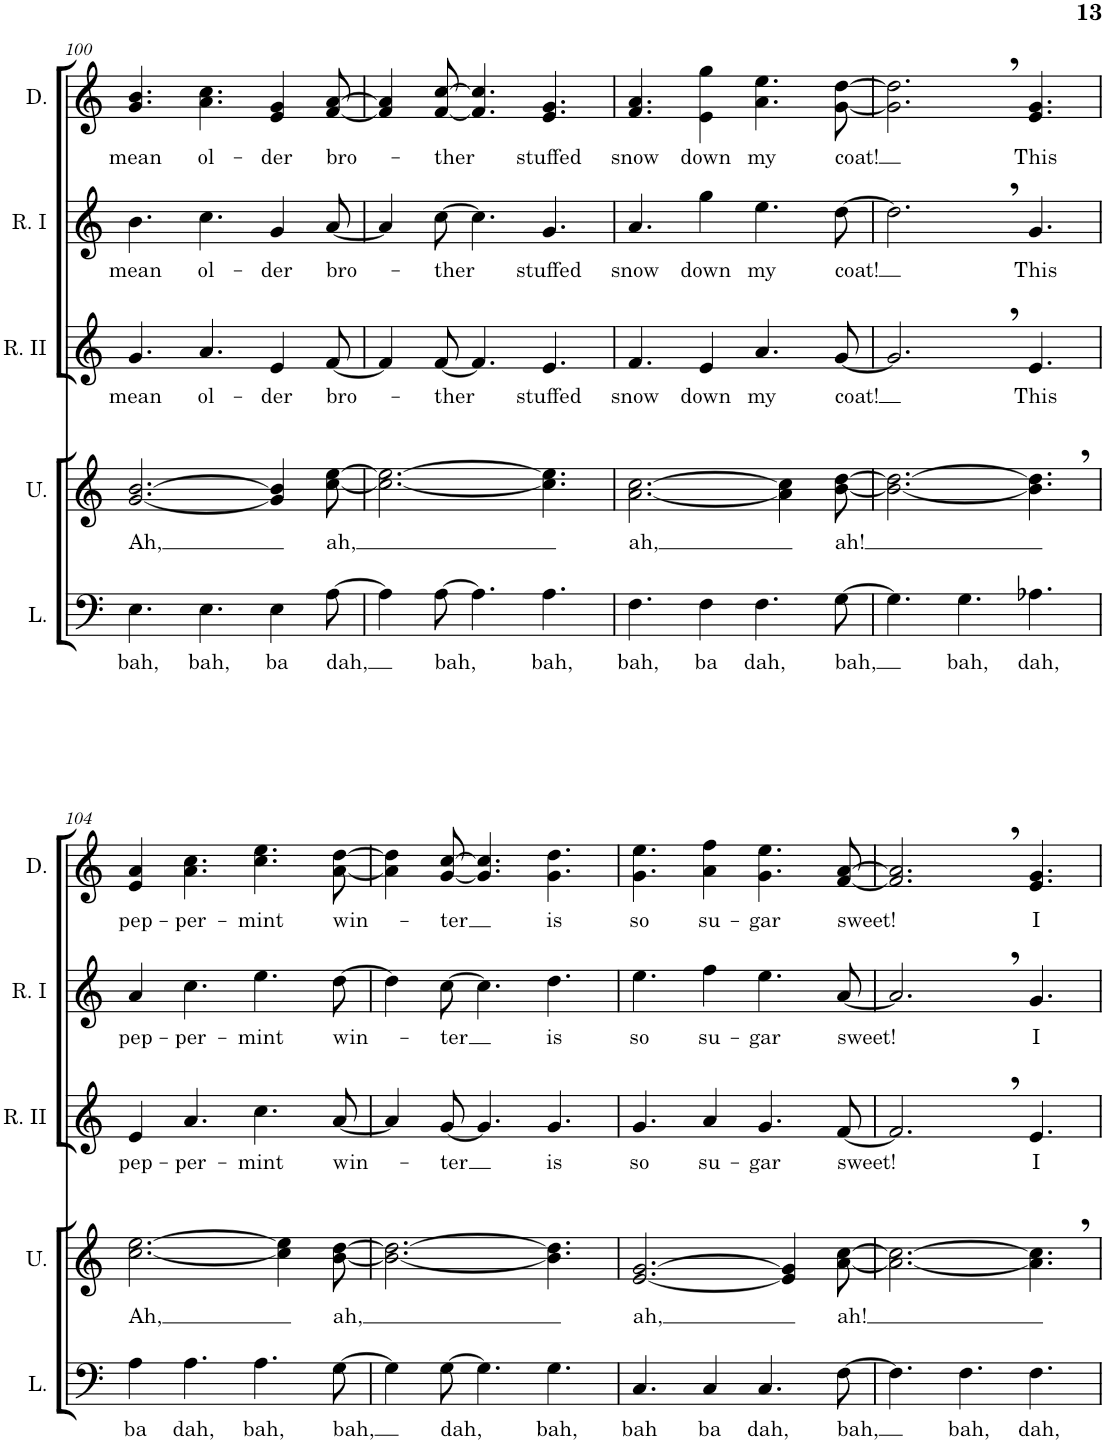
**kern	**text	**kern	**text	**kern	**text	**kern	**text	**kern	**text
*part5	*part5	*part4	*part4	*part3	*part3	*part2	*part2	*part1	*part1
*staff5	*staff5	*staff4	*staff4	*staff3	*staff3	*staff2	*staff2	*staff1	*staff1
*I"Lower Voices	*	*I"Upper Voices	*	*I"Round II	*	*I"Round I	*	*I"Duet	*
*I'L.	*	*I'U.	*	*I'R. II	*	*I'R. I	*	*I'D.	*
!!LO:PB:g=z
*clefF4	*	*clefG2	*	*clefG2	*	*clefG2	*	*clefG2	*
*k[]	*	*k[]	*	*k[]	*	*k[]	*	*k[]	*
*M9/8	*	*M9/8	*	*M9/8	*	*M9/8	*	*M9/8	*
=100	=100	=100	=100	=100	=100	=100	=100	=100	=100
!	!LO:LY:b	!	!LO:LY:b	!	!LO:LY:b	!	!LO:LY:b	!	!LO:LY:b
4.E\	bah,	[2.g/ [2.b/	Ah,	4.g/	mean	4.b\	mean	4.g/ 4.b/	mean
!	!LO:LY:b	!	!	!	!LO:LY:b	!	!LO:LY:b	!	!LO:LY:b
4.E\	bah,	.	.	4.a/	ol-	4.cc\	ol-	4.a\ 4.cc\	ol-
!	!LO:LY:b	!	!	!	!LO:LY:b	!	!LO:LY:b	!	!LO:LY:b
4E\	ba	4g/] 4b/]	.	4e/	-der	4g/	-der	4e/ 4g/	-der
!	!LO:LY:b	!	!LO:LY:b	!	!LO:LY:b	!	!LO:LY:b	!	!LO:LY:b
[8A\	dah,	[8cc\ [8ee\	ah,	[8f/	bro-	[8a/	bro-	[8f/ [8a/	bro-
=101	=101	=101	=101	=101	=101	=101	=101	=101	=101
4A\]	.	2.cc\_ 2.ee\_	.	4f/]	.	4a/]	.	4f/] 4a/]	.
!	!LO:LY:b	!	!	!	!LO:LY:b	!	!LO:LY:b	!	!LO:LY:b
[8A\	bah,	.	.	[8f/	-ther	[8cc\	-ther	[8f/ [8cc/	-ther
4.A\]	.	.	.	4.f/]	.	4.cc\]	.	4.f/] 4.cc/]	.
!	!LO:LY:b	!	!	!	!LO:LY:b	!	!LO:LY:b	!	!LO:LY:b
4.A\	bah,	4.cc\] 4.ee\]	.	4.e/	stuffed	4.g/	stuffed	4.e/ 4.g/	stuffed
=102	=102	=102	=102	=102	=102	=102	=102	=102	=102
!	!LO:LY:b	!	!LO:LY:b	!	!LO:LY:b	!	!LO:LY:b	!	!LO:LY:b
4.F\	bah,	[2.a\ [2.cc\	ah,	4.f/	snow	4.a/	snow	4.f/ 4.a/	snow
!	!LO:LY:b	!	!	!	!LO:LY:b	!	!LO:LY:b	!	!LO:LY:b
4F\	ba	.	.	4e/	down	4gg\	down	4e\ 4gg\	down
!	!LO:LY:b	!	!	!	!LO:LY:b	!	!LO:LY:b	!	!LO:LY:b
4.F\	dah,	.	.	4.a/	my	4.ee\	my	4.a\ 4.ee\	my
.	.	4a\] 4cc\]	.	.	.	.	.	.	.
!	!LO:LY:b	!	!LO:LY:b	!	!LO:LY:b	!	!LO:LY:b	!	!LO:LY:b
[8G\	bah,	[8b\ [8dd\	ah!	[8g/	coat!	[8dd\	coat!	[8g\ [8dd\	coat!
=103	=103	=103	=103	=103	=103	=103	=103	=103	=103
4.G\]	.	2.b\_ 2.dd\_	.	2.g,/]	.	2.dd,\]	.	2.g\], 2.dd\],	.
!	!LO:LY:b	!	!	!	!	!	!	!	!
4.G\	bah,	.	.	.	.	.	.	.	.
!	!LO:LY:b	!	!	!	!LO:LY:b	!	!LO:LY:b	!	!LO:LY:b
4.A-X\	dah,	4.b\], 4.dd\],	.	4.e/	This	4.g/	This	4.e/ 4.g/	This
!!LO:LB:g=z
=104	=104	=104	=104	=104	=104	=104	=104	=104	=104
!	!LO:LY:b	!	!LO:LY:b	!	!LO:LY:b	!	!LO:LY:b	!	!LO:LY:b
4A\	ba	[2.cc\ [2.ee\	Ah,	4e/	pep-	4a/	pep-	4e/ 4a/	pep-
!	!LO:LY:b	!	!	!	!LO:LY:b	!	!LO:LY:b	!	!LO:LY:b
4.A\	dah,	.	.	4.a/	-per-	4.cc\	-per-	4.a\ 4.cc\	-per-
!	!LO:LY:b	!	!	!	!LO:LY:b	!	!LO:LY:b	!	!LO:LY:b
4.A\	bah,	.	.	4.cc\	-mint	4.ee\	-mint	4.cc\ 4.ee\	-mint
.	.	4cc\] 4ee\]	.	.	.	.	.	.	.
!	!LO:LY:b	!	!LO:LY:b	!	!LO:LY:b	!	!LO:LY:b	!	!LO:LY:b
[8G\	bah,	[8b\ [8dd\	ah,	[8a/	win-	[8dd\	win-	[8a\ [8dd\	win-
=105	=105	=105	=105	=105	=105	=105	=105	=105	=105
4G\]	.	2.b\_ 2.dd\_	.	4a/]	.	4dd\]	.	4a\] 4dd\]	.
!	!LO:LY:b	!	!	!	!LO:LY:b	!	!LO:LY:b	!	!LO:LY:b
[8G\	dah,	.	.	[8g/	-ter	[8cc\	-ter	[8g/ [8cc/	-ter
4.G\]	.	.	.	4.g/]	.	4.cc\]	.	4.g/] 4.cc/]	.
!	!LO:LY:b	!	!	!	!LO:LY:b	!	!LO:LY:b	!	!LO:LY:b
4.G\	bah,	4.b\] 4.dd\]	.	4.g/	is	4.dd\	is	4.g\ 4.dd\	is
=106	=106	=106	=106	=106	=106	=106	=106	=106	=106
!	!LO:LY:b	!	!LO:LY:b	!	!LO:LY:b	!	!LO:LY:b	!	!LO:LY:b
4.C/	bah	[2.e/ [2.g/	ah,	4.g/	so	4.ee\	so	4.g\ 4.ee\	so
!	!LO:LY:b	!	!	!	!LO:LY:b	!	!LO:LY:b	!	!LO:LY:b
4C/	ba	.	.	4a/	su-	4ff\	su-	4a\ 4ff\	su-
!	!LO:LY:b	!	!	!	!LO:LY:b	!	!LO:LY:b	!	!LO:LY:b
4.C/	dah,	.	.	4.g/	-gar	4.ee\	-gar	4.g\ 4.ee\	-gar
.	.	4e/] 4g/]	.	.	.	.	.	.	.
!	!LO:LY:b	!	!LO:LY:b	!	!LO:LY:b	!	!LO:LY:b	!	!LO:LY:b
[8F\	bah,	[8a\ [8cc\	ah!	[8f/	sweet!	[8a/	sweet!	[8f/ [8a/	sweet!
=107	=107	=107	=107	=107	=107	=107	=107	=107	=107
4.F\]	.	2.a\_ 2.cc\_	.	2.f,/]	.	2.a,/]	.	2.f/], 2.a/],	.
!	!LO:LY:b	!	!	!	!	!	!	!	!
4.F\	bah,	.	.	.	.	.	.	.	.
!	!LO:LY:b	!	!	!	!LO:LY:b	!	!LO:LY:b	!	!LO:LY:b
4.F\	dah,	4.a\], 4.cc\],	.	4.e/	I	4.g/	I	4.e/ 4.g/	I
=	=	=	=	=	=	=	=	=	=
*-	*-	*-	*-	*-	*-	*-	*-	*-	*-
